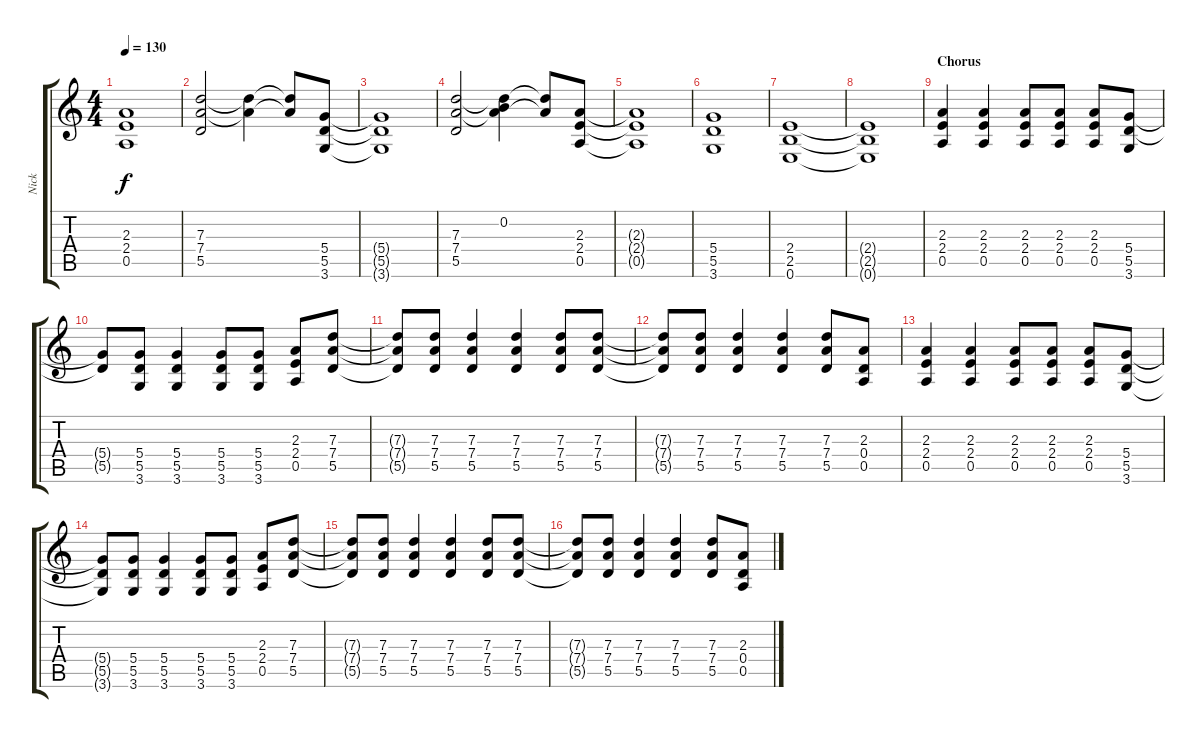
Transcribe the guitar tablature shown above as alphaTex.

\track ("Nick" "Nick") {instrument distortionguitar}
\staff {score tabs}
\tuning (E4 B3 G3 D3 A2 E2) {hide}
\ts (4 4)
\tempo 130
\clef g2
\ks c
(2.3{t} 2.4{t} 0.5{t}).1{dy f} |
(7.3 7.4 5.5).2 (7.3{t} 7.4{t}).4 (7.3{t} 7.4{t}).8 (5.4 5.5 3.6).8 |
(5.4{t} 5.5{t} 3.6{t}).1 |
(7.3 7.4 5.5).2 (0.2 7.3{t} 7.4{t}).4 (7.3{t} 7.4{t}).8 (2.3 2.4 0.5).8 |
(2.3{t} 2.4{t} 0.5{t}).1 |
(5.4 5.5 3.6).1 |
(2.4 2.5 0.6).1 |
(2.4{t} 2.5{t} 0.6{t}).1 |
\section ("" "Chorus")
(2.3 2.4 0.5).4 (2.3 2.4 0.5).4 (2.3 2.4 0.5).8 (2.3 2.4 0.5).8 (2.3 2.4 0.5).8 (5.4 5.5 3.6).8 |
(5.4{t} 5.5{t}).8 (5.4 5.5 3.6).8 (5.4 5.5 3.6).4 (5.4 5.5 3.6).8 (5.4 5.5 3.6).8 (2.3 2.4 0.5).8 (7.3 7.4 5.5).8 |
(7.3{t} 7.4{t} 5.5{t}).8 (7.3 7.4 5.5).8 (7.3 7.4 5.5).4 (7.3 7.4 5.5).4 (7.3 7.4 5.5).8 (7.3 7.4 5.5).8 |
(7.3{t} 7.4{t} 5.5{t}).8 (7.3 7.4 5.5).8 (7.3 7.4 5.5).4 (7.3 7.4 5.5).4 (7.3 7.4 5.5).8 (2.3 0.4 0.5).8 |
(2.3 2.4 0.5).4 (2.3 2.4 0.5).4 (2.3 2.4 0.5).8 (2.3 2.4 0.5).8 (2.3 2.4 0.5).8 (5.4 5.5 3.6).8 |
(5.4{t} 5.5{t} 3.6{t}).8 (5.4 5.5 3.6).8 (5.4 5.5 3.6).4 (5.4 5.5 3.6).8 (5.4 5.5 3.6).8 (2.3 2.4 0.5).8 (7.3 7.4 5.5).8 |
(7.3{t} 7.4{t} 5.5{t}).8 (7.3 7.4 5.5).8 (7.3 7.4 5.5).4 (7.3 7.4 5.5).4 (7.3 7.4 5.5).8 (7.3 7.4 5.5).8 |
(7.3{t} 7.4{t} 5.5{t}).8 (7.3 7.4 5.5).8 (7.3 7.4 5.5).4 (7.3 7.4 5.5).4 (7.3 7.4 5.5).8 (2.3 0.4 0.5).8
